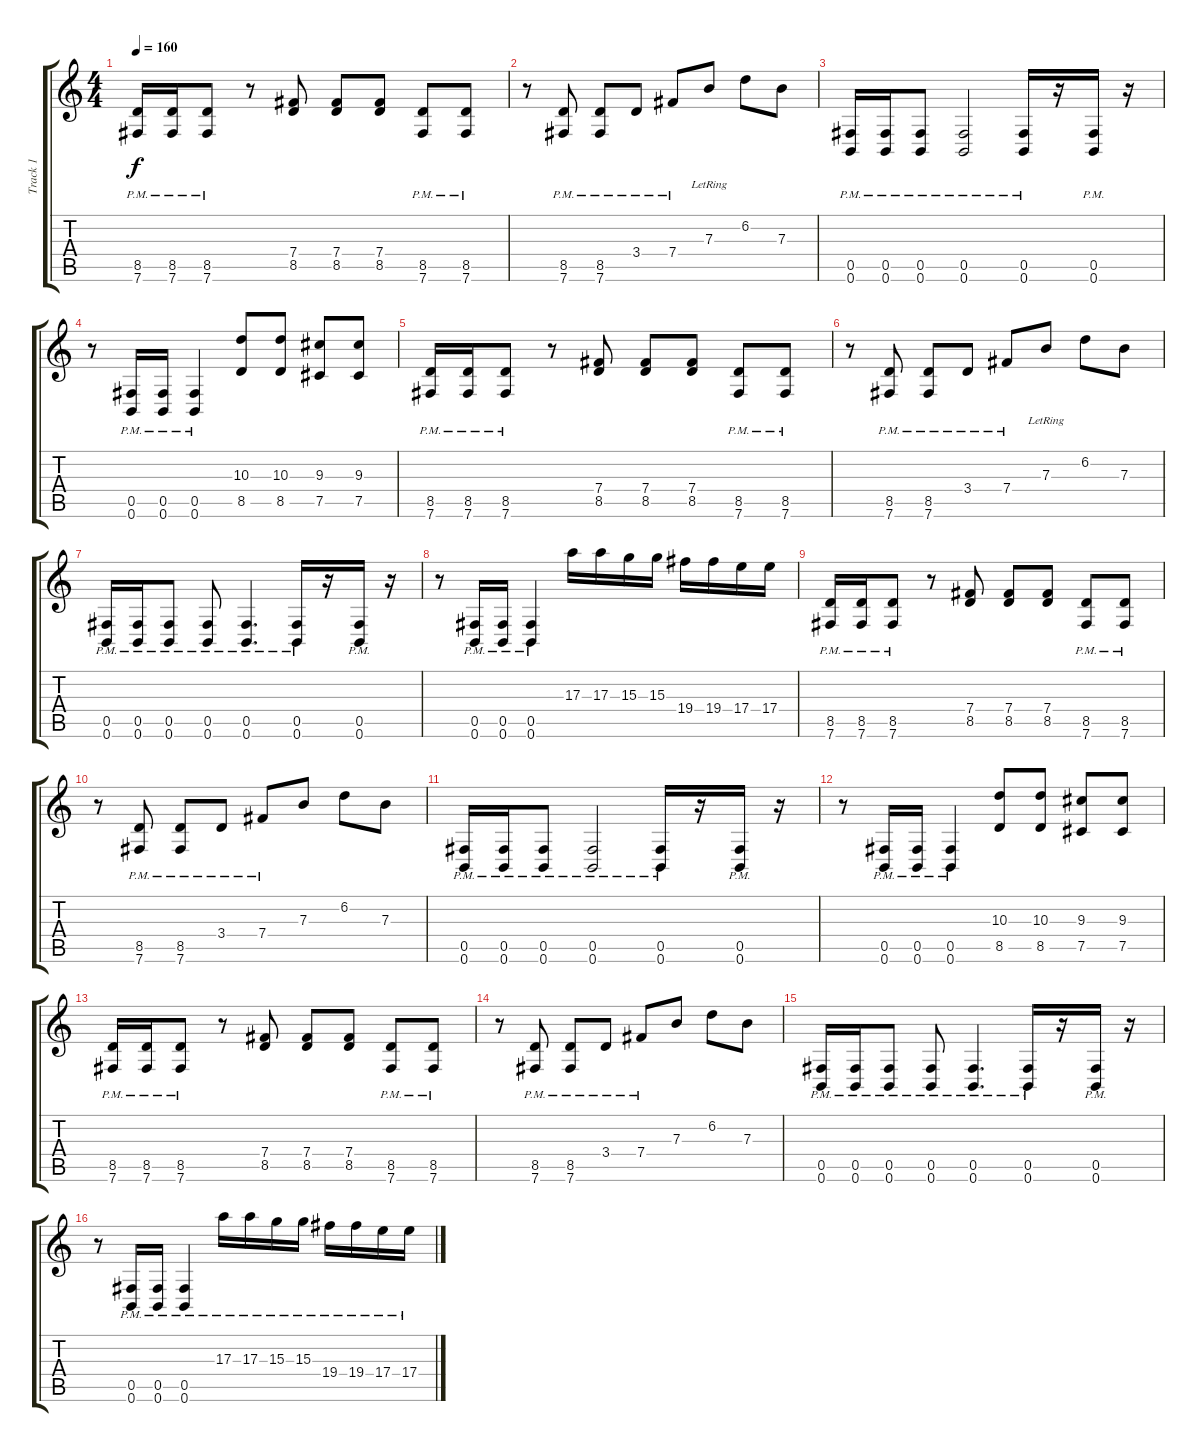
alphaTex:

\track ("Track 1" "Track 1") {instrument distortionguitar}
\staff {score tabs}
\tuning (Db4 Ab3 E3 B2 Gb2 B1) {hide}
\ts (4 4)
\tempo 160
\clef g2
\ks c
(8.5{pm} 7.6{pm}).16{dy f} (8.5{pm} 7.6{pm}).16 (8.5{pm} 7.6{pm}).8 r.8 (7.4 8.5).8 (7.4 8.5).8 (7.4 8.5).8 (8.5{pm} 7.6{pm}).8 (8.5{pm} 7.6{pm}).8 |
r.8 (8.5{pm} 7.6{pm}).8 (8.5{pm} 7.6{pm}).8 3.4{pm}.8 7.4{pm}.8 7.3{lr}.8 6.2.8 7.3.8 |
(0.5{pm} 0.6{pm}).16 (0.5{pm} 0.6{pm}).16 (0.5{pm} 0.6{pm}).8 (0.5{pm} 0.6{pm}).2 (0.5{pm} 0.6{pm}).16 r.16 (0.5{pm} 0.6{pm}).16 r.16 |
r.8 (0.5{pm} 0.6{pm}).16 (0.5{pm} 0.6{pm}).16 (0.5{pm} 0.6{pm}).4 (10.3 8.5).8 (10.3 8.5).8 (9.3 7.5).8 (9.3 7.5).8 |
(8.5{pm} 7.6{pm}).16 (8.5{pm} 7.6{pm}).16 (8.5{pm} 7.6{pm}).8 r.8 (7.4 8.5).8 (7.4 8.5).8 (7.4 8.5).8 (8.5{pm} 7.6{pm}).8 (8.5{pm} 7.6{pm}).8 |
r.8 (8.5{pm} 7.6{pm}).8 (8.5{pm} 7.6{pm}).8 3.4{pm}.8 7.4{pm}.8 7.3{lr}.8 6.2.8 7.3.8 |
(0.5{pm} 0.6{pm}).16 (0.5{pm} 0.6{pm}).16 (0.5{pm} 0.6{pm}).8 (0.5{pm} 0.6{pm}).8 (0.5{pm} 0.6{pm}).4{d} (0.5{pm} 0.6{pm}).16 r.16 (0.5{pm} 0.6{pm}).16 r.16 |
r.8 (0.5{pm} 0.6{pm}).16 (0.5{pm} 0.6{pm}).16 (0.5{pm} 0.6{pm}).4 17.3.16 17.3.16 15.3.16 15.3.16 19.4.16 19.4.16 17.4.16 17.4.16 |
(8.5{pm} 7.6{pm}).16 (8.5{pm} 7.6{pm}).16 (8.5{pm} 7.6{pm}).8 r.8 (7.4 8.5).8 (7.4 8.5).8 (7.4 8.5).8 (8.5{pm} 7.6{pm}).8 (8.5{pm} 7.6{pm}).8 |
r.8 (8.5{pm} 7.6{pm}).8 (8.5{pm} 7.6{pm}).8 3.4{pm}.8 7.4{pm}.8 7.3.8 6.2.8 7.3.8 |
(0.5{pm} 0.6{pm}).16 (0.5{pm} 0.6{pm}).16 (0.5{pm} 0.6{pm}).8 (0.5{pm} 0.6{pm}).2 (0.5{pm} 0.6{pm}).16 r.16 (0.5{pm} 0.6{pm}).16 r.16 |
r.8 (0.5{pm} 0.6{pm}).16 (0.5{pm} 0.6{pm}).16 (0.5{pm} 0.6{pm}).4 (10.3 8.5).8 (10.3 8.5).8 (9.3 7.5).8 (9.3 7.5).8 |
(8.5{pm} 7.6{pm}).16 (8.5{pm} 7.6{pm}).16 (8.5{pm} 7.6{pm}).8 r.8 (7.4 8.5).8 (7.4 8.5).8 (7.4 8.5).8 (8.5{pm} 7.6{pm}).8 (8.5{pm} 7.6{pm}).8 |
r.8 (8.5{pm} 7.6{pm}).8 (8.5{pm} 7.6{pm}).8 3.4{pm}.8 7.4{pm}.8 7.3.8 6.2.8 7.3.8 |
(0.5{pm} 0.6{pm}).16 (0.5{pm} 0.6{pm}).16 (0.5{pm} 0.6{pm}).8 (0.5{pm} 0.6{pm}).8 (0.5{pm} 0.6{pm}).4{d} (0.5{pm} 0.6{pm}).16 r.16 (0.5{pm} 0.6{pm}).16 r.16 |
r.8 (0.5{pm} 0.6{pm}).16 (0.5{pm} 0.6{pm}).16 (0.5{pm} 0.6{pm}).4 17.3{pm}.16 17.3{pm}.16 15.3{pm}.16 15.3{pm}.16 19.4{pm}.16 19.4{pm}.16 17.4{pm}.16 17.4{pm}.16
